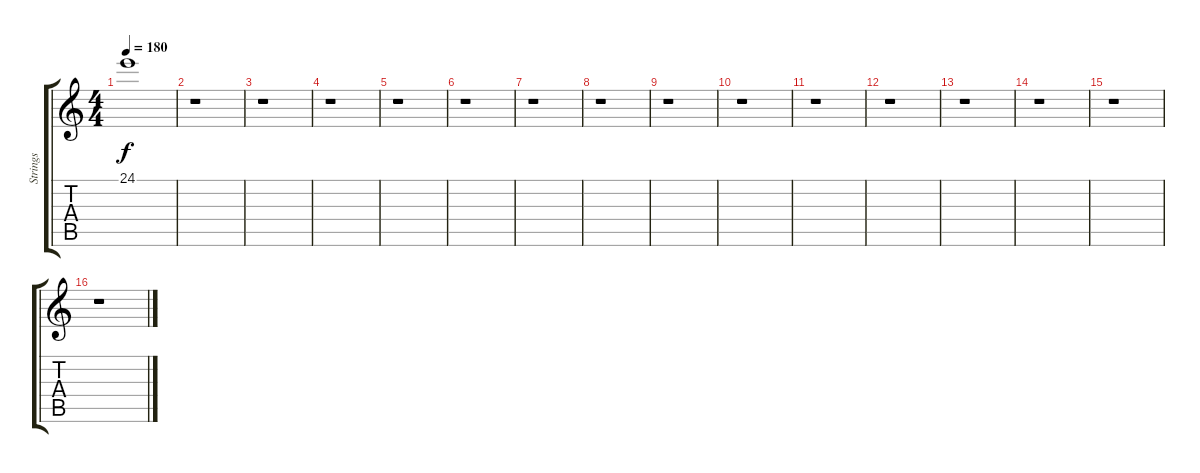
\track ("Strings" "Strings") {instrument stringensemble1}
\staff {score tabs}
\tuning (E4 B3 G3 D3 A2 E2) {hide}
\ts (4 4)
\tempo 180
\clef g2
\ks c
24.1{t}.1{dy f} |
r.1 |
r.1 |
r.1 |
r.1 |
r.1 |
r.1 |
r.1 |
r.1 |
r.1 |
r.1 |
r.1 |
r.1 |
r.1 |
r.1 |
r.1
